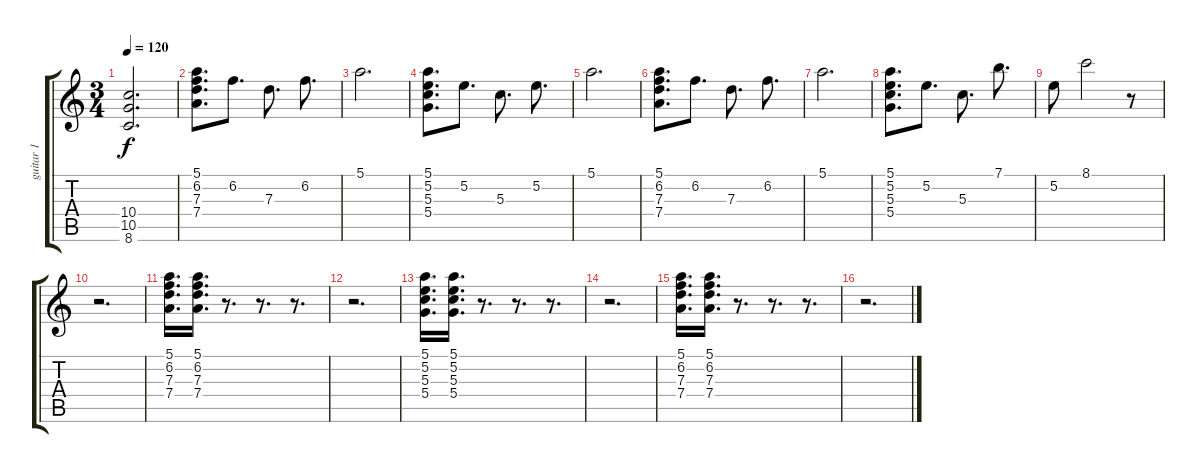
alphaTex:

\track ("guitar 1" "guitar 1") {instrument overdrivenguitar}
\staff {score tabs}
\tuning (E4 B3 G3 D3 A2 E2) {hide}
\ts (3 4)
\tempo 120
\clef g2
\ks c
(10.4 10.5 8.6).2{d dy f} |
(5.1 6.2 7.3 7.4).8{d} 6.2.8{d} 7.3.8{d} 6.2.8{d} |
5.1.2{d} |
(5.1 5.2 5.3 5.4).8{d} 5.2.8{d} 5.3.8{d} 5.2.8{d} |
5.1.2{d} |
(5.1 6.2 7.3 7.4).8{d} 6.2.8{d} 7.3.8{d} 6.2.8{d} |
5.1.2{d} |
(5.1 5.2 5.3 5.4).8{d} 5.2.8{d} 5.3.8{d} 7.1.8{d} |
5.2.8 8.1.2 r.8 |
r.2{d} |
(5.1 6.2 7.3 7.4).16{d} (5.1 6.2 7.3 7.4).16{d} r.8{d} r.8{d} r.8{d} |
r.2{d} |
(5.1 5.2 5.3 5.4).16{d} (5.1 5.2 5.3 5.4).16{d} r.8{d} r.8{d} r.8{d} |
r.2{d} |
(5.1 6.2 7.3 7.4).16{d} (5.1 6.2 7.3 7.4).16{d} r.8{d} r.8{d} r.8{d} |
r.2{d}
